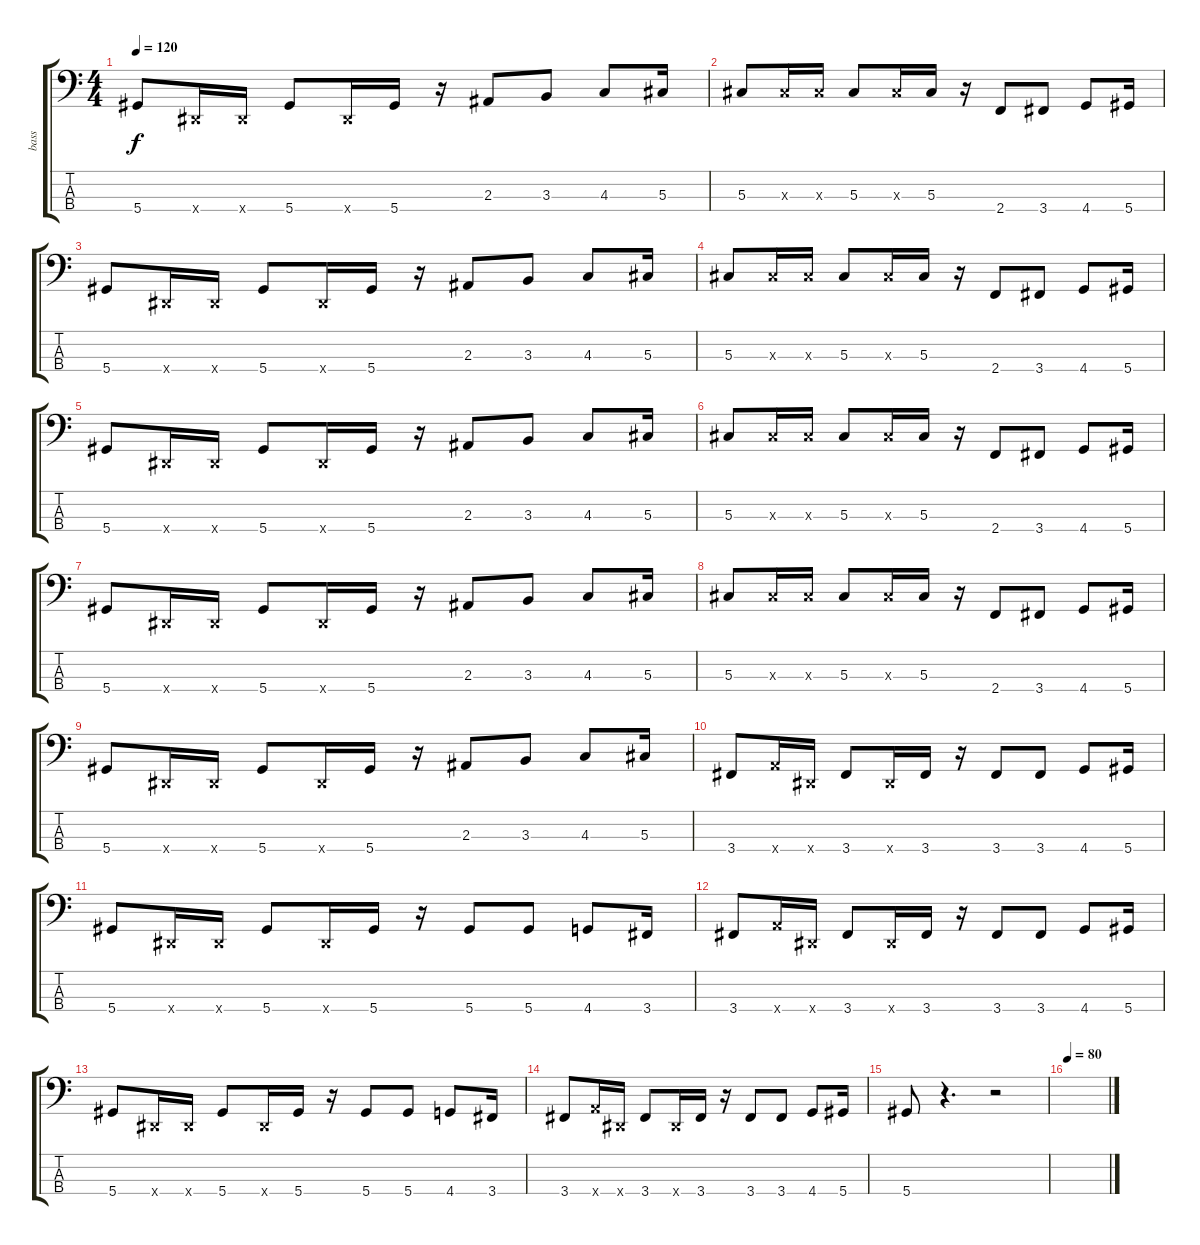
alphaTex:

\track ("bass" "bass") {instrument electricbassfinger}
\staff {score tabs}
\tuning (Gb2 Db2 Ab1 Eb1) {hide}
\ts (4 4)
\tempo 120
\clef f4
\ks c
5.4.8{dy f} 0.4{x}.16 0.4{x}.16 5.4.8 0.4{x}.16 5.4.16 r.16 2.3.8 3.3.8 4.3.8 5.3.16 |
5.3.8 5.3{x}.16 5.3{x}.16 5.3.8 5.3{x}.16 5.3.16 r.16 2.4.8 3.4.8 4.4.8 5.4.16 |
5.4.8 0.4{x}.16 0.4{x}.16 5.4.8 0.4{x}.16 5.4.16 r.16 2.3.8 3.3.8 4.3.8 5.3.16 |
5.3.8 5.3{x}.16 5.3{x}.16 5.3.8 5.3{x}.16 5.3.16 r.16 2.4.8 3.4.8 4.4.8 5.4.16 |
5.4.8 0.4{x}.16 0.4{x}.16 5.4.8 0.4{x}.16 5.4.16 r.16 2.3.8 3.3.8 4.3.8 5.3.16 |
5.3.8 5.3{x}.16 5.3{x}.16 5.3.8 5.3{x}.16 5.3.16 r.16 2.4.8 3.4.8 4.4.8 5.4.16 |
5.4.8 0.4{x}.16 0.4{x}.16 5.4.8 0.4{x}.16 5.4.16 r.16 2.3.8 3.3.8 4.3.8 5.3.16 |
5.3.8 5.3{x}.16 5.3{x}.16 5.3.8 5.3{x}.16 5.3.16 r.16 2.4.8 3.4.8 4.4.8 5.4.16 |
5.4.8 0.4{x}.16 0.4{x}.16 5.4.8 0.4{x}.16 5.4.16 r.16 2.3.8 3.3.8 4.3.8 5.3.16 |
3.4.8 6.4{x}.16 0.4{x}.16 3.4.8 0.4{x}.16 3.4.16 r.16 3.4.8 3.4.8 4.4.8 5.4.16 |
5.4.8 0.4{x}.16 0.4{x}.16 5.4.8 0.4{x}.16 5.4.16 r.16 5.4.8 5.4.8 4.4.8 3.4.16 |
3.4.8 6.4{x}.16 0.4{x}.16 3.4.8 0.4{x}.16 3.4.16 r.16 3.4.8 3.4.8 4.4.8 5.4.16 |
5.4.8 0.4{x}.16 0.4{x}.16 5.4.8 0.4{x}.16 5.4.16 r.16 5.4.8 5.4.8 4.4.8 3.4.16 |
3.4.8 6.4{x}.16 0.4{x}.16 3.4.8 0.4{x}.16 3.4.16 r.16 3.4.8 3.4.8 4.4.8 5.4.16 |
5.4.8 r.4{d} r.2 |
\tempo 80
